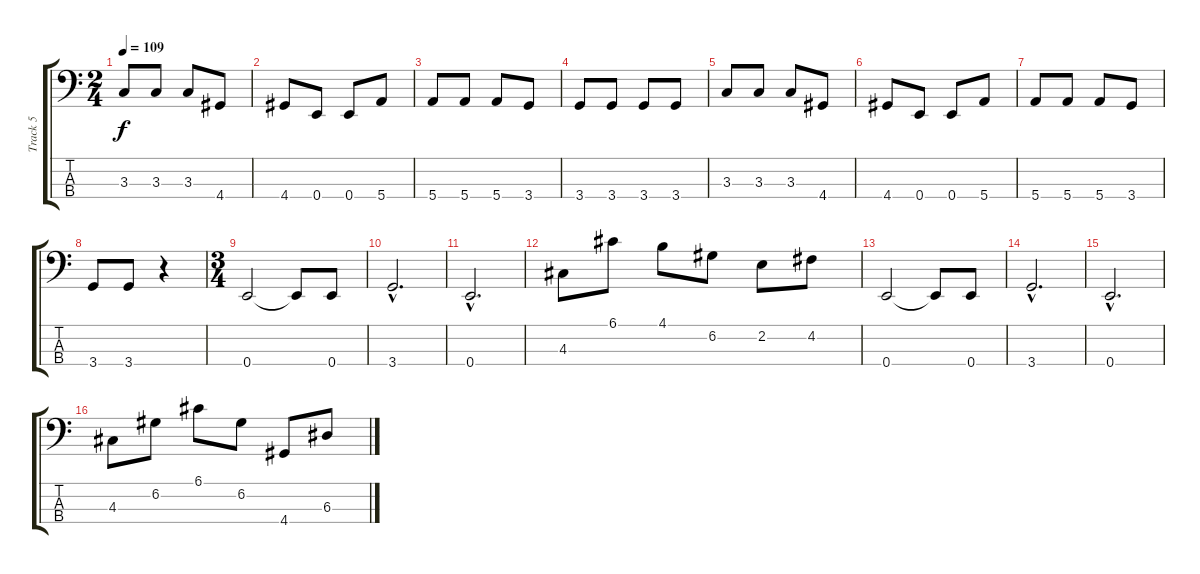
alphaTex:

\track ("Track 5" "Track 5") {instrument electricbassfinger}
\staff {score tabs}
\tuning (G2 D2 A1 E1) {hide}
\ts (2 4)
\tempo 109
\clef f4
\ks c
3.3.8{dy f} 3.3.8 3.3.8 4.4.8 |
4.4.8 0.4.8 0.4.8 5.4.8 |
5.4.8 5.4.8 5.4.8 3.4.8 |
3.4.8 3.4.8 3.4.8 3.4.8 |
3.3.8 3.3.8 3.3.8 4.4.8 |
4.4.8 0.4.8 0.4.8 5.4.8 |
5.4.8 5.4.8 5.4.8 3.4.8 |
3.4.8 3.4.8 r.4 |
\ts (3 4)
0.4.2 0.4{t}.8 0.4.8 |
3.4{hac}.2{d} |
0.4{hac}.2{d} |
4.3.8 6.1.8 4.1.8 6.2.8 2.2.8 4.2.8 |
0.4.2 0.4{t}.8 0.4.8 |
3.4{hac}.2{d} |
0.4{hac}.2{d} |
4.3.8 6.2.8 6.1.8 6.2.8 4.4.8 6.3.8
